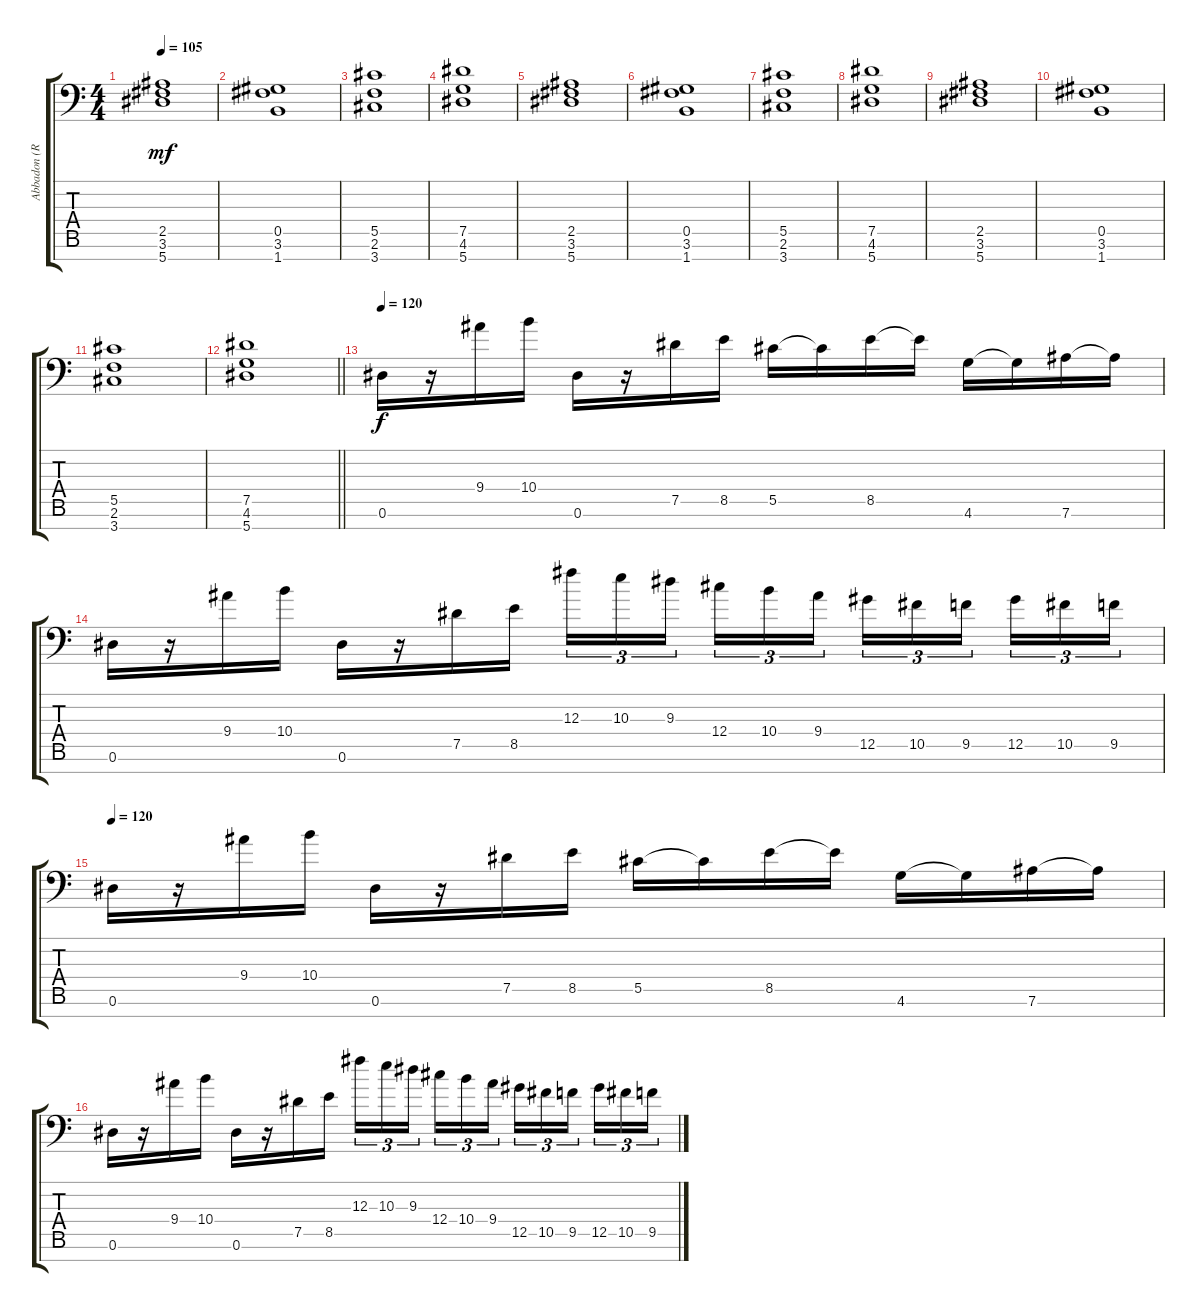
\track ("Abbadon (Rythm Guitar 2)" "Abbadon (R") {instrument distortionguitar}
\staff {score tabs}
\tuning (Eb4 Bb3 Gb3 Db3 Ab2 Eb2 Bb1) {hide}
\ts (4 4)
\tempo 105
\clef f4
\ks c
(2.5 3.6 5.7).1{dy mf} |
(0.5 3.6 1.7).1 |
(5.5 2.6 3.7).1 |
(7.5 4.6 5.7).1 |
(2.5 3.6 5.7).1 |
(0.5 3.6 1.7).1 |
(5.5 2.6 3.7).1 |
(7.5 4.6 5.7).1 |
(2.5 3.6 5.7).1 |
(0.5 3.6 1.7).1 |
(5.5 2.6 3.7).1 |
\barLineRight lightlight
(7.5 4.6 5.7).1 |
\tempo 120
0.6.16{dy f} r.16 9.4.16 10.4.16 0.6.16 r.16 7.5.16 8.5.16 5.5.16 5.5{t}.16 8.5.16 8.5{t}.16 4.6.16 4.6{t}.16 7.6.16 7.6{t}.16 |
0.6.16 r.16 9.4.16 10.4.16 0.6.16 r.16 7.5.16 8.5.16 12.3.16{tu (3 2)} 10.3.16{tu (3 2)} 9.3.16{tu (3 2) beam splitsecondary} 12.4.16{tu (3 2)} 10.4.16{tu (3 2)} 9.4.16{tu (3 2)} 12.5.16{tu (3 2)} 10.5.16{tu (3 2)} 9.5.16{tu (3 2) beam splitsecondary} 12.5.16{tu (3 2)} 10.5.16{tu (3 2)} 9.5.16{tu (3 2)} |
\tempo 120
0.6.16 r.16 9.4.16 10.4.16 0.6.16 r.16 7.5.16 8.5.16 5.5.16 5.5{t}.16 8.5.16 8.5{t}.16 4.6.16 4.6{t}.16 7.6.16 7.6{t}.16 |
0.6.16 r.16 9.4.16 10.4.16 0.6.16 r.16 7.5.16 8.5.16 12.3.16{tu (3 2)} 10.3.16{tu (3 2)} 9.3.16{tu (3 2) beam splitsecondary} 12.4.16{tu (3 2)} 10.4.16{tu (3 2)} 9.4.16{tu (3 2)} 12.5.16{tu (3 2)} 10.5.16{tu (3 2)} 9.5.16{tu (3 2) beam splitsecondary} 12.5.16{tu (3 2)} 10.5.16{tu (3 2)} 9.5.16{tu (3 2)}
